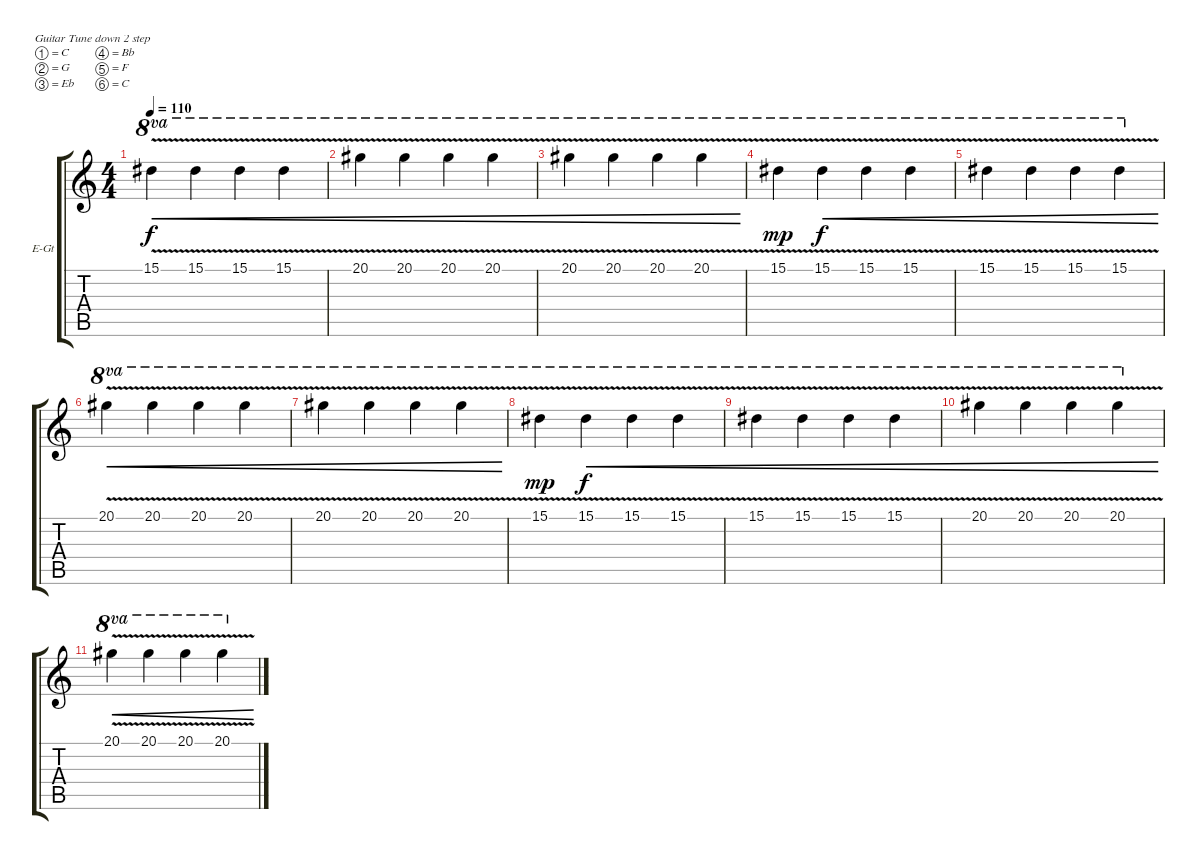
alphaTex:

\defaultSystemsLayout 4
\bracketExtendMode groupsimilarinstruments
\firstSystemTrackNameOrientation horizontal
\otherSystemsTrackNameOrientation horizontal
\track ("Electric Guitar 10" "E-Gt") {instrument distortionguitar}
\staff {score tabs}
\tuning (C4 G3 Eb3 Bb2 F2 C2)
\ts (4 4)
\tempo 110
\clef g2
\ks c
15.1{v}.4{ot 8va cre dy f} 15.1{v}.4{ot 8va cre} 15.1{v}.4{ot 8va cre} 15.1{v}.4{ot 8va cre} |
20.1{v}.4{ot 8va cre} 20.1{v}.4{ot 8va cre} 20.1{v}.4{ot 8va cre} 20.1{v}.4{ot 8va cre} |
20.1{v}.4{ot 8va cre} 20.1{v}.4{ot 8va cre} 20.1{v}.4{ot 8va cre} 20.1{v}.4{ot 8va cre} |
15.1{v}.4{ot 8va dy mp} 15.1{v}.4{ot 8va cre dy f} 15.1{v}.4{ot 8va cre} 15.1{v}.4{ot 8va cre} |
15.1{v}.4{ot 8va cre} 15.1{v}.4{ot 8va cre} 15.1{v}.4{ot 8va cre} 15.1{v}.4{ot 8va cre} |
20.1{v}.4{ot 8va cre} 20.1{v}.4{ot 8va cre} 20.1{v}.4{ot 8va cre} 20.1{v}.4{ot 8va cre} |
20.1{v}.4{ot 8va cre} 20.1{v}.4{ot 8va cre} 20.1{v}.4{ot 8va cre} 20.1{v}.4{ot 8va cre} |
15.1{v}.4{ot 8va dy mp} 15.1{v}.4{ot 8va cre dy f} 15.1{v}.4{ot 8va cre} 15.1{v}.4{ot 8va cre} |
15.1{v}.4{ot 8va cre} 15.1{v}.4{ot 8va cre} 15.1{v}.4{ot 8va cre} 15.1{v}.4{ot 8va cre} |
20.1{v}.4{ot 8va cre} 20.1{v}.4{ot 8va cre} 20.1{v}.4{ot 8va cre} 20.1{v}.4{ot 8va cre} |
20.1{v}.4{ot 8va cre} 20.1{v}.4{ot 8va cre} 20.1{v}.4{ot 8va cre} 20.1{v}.4{ot 8va cre}
